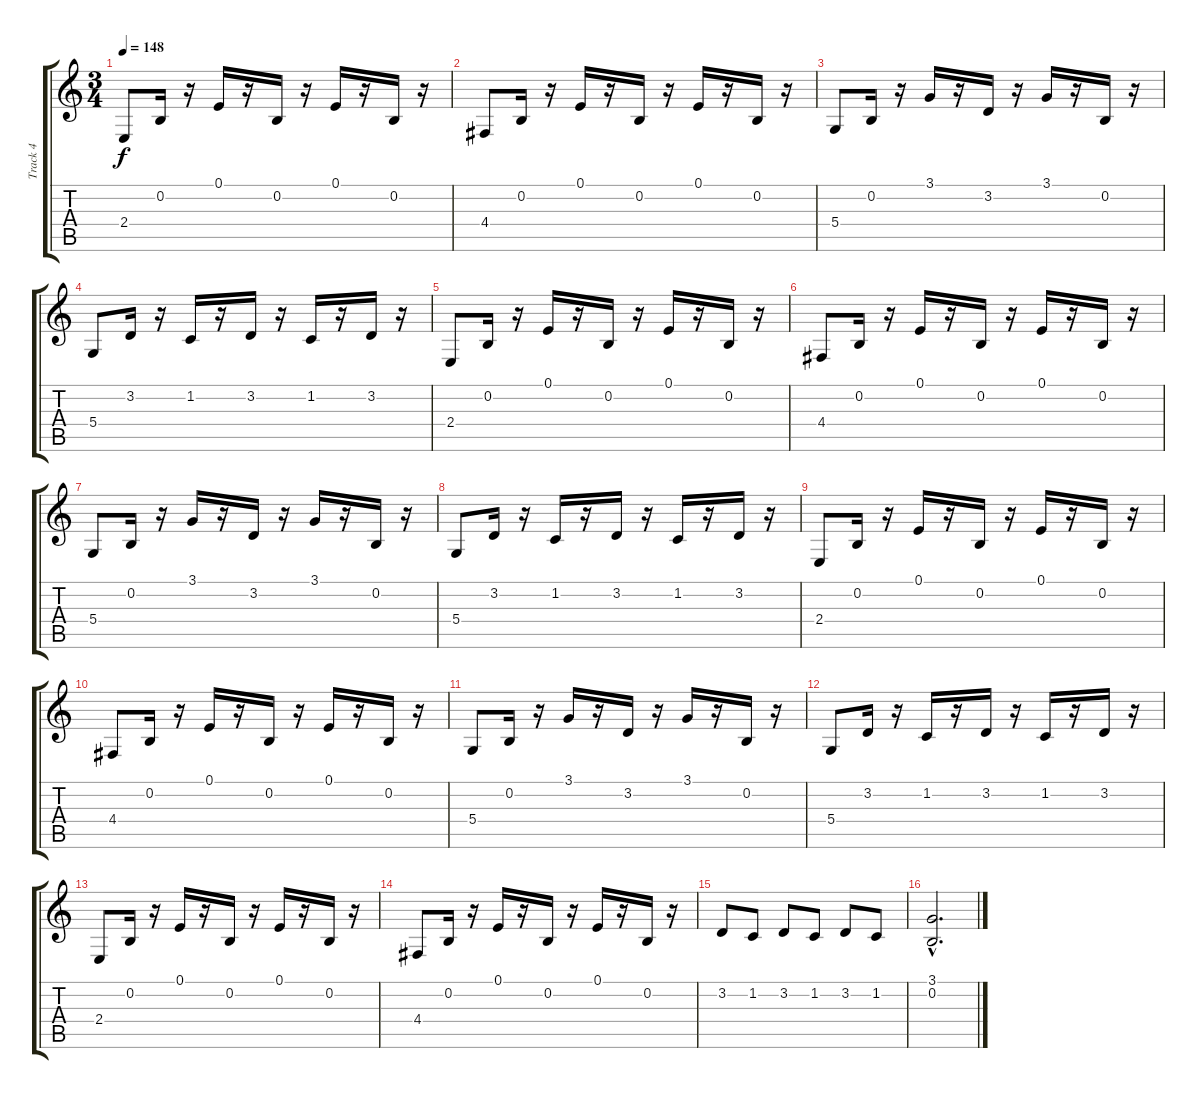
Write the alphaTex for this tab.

\track ("Track 4" "Track 4") {instrument viola}
\staff {score tabs}
\tuning (E4 B3 G3 D3 A2 E2) {hide}
\ts (3 4)
\tempo 148
\clef g2
\ks c
2.4.8{dy f} 0.2.16 r.16 0.1.16 r.16 0.2.16 r.16 0.1.16 r.16 0.2.16 r.16 |
4.4.8 0.2.16 r.16 0.1.16 r.16 0.2.16 r.16 0.1.16 r.16 0.2.16 r.16 |
5.4.8 0.2.16 r.16 3.1.16 r.16 3.2.16 r.16 3.1.16 r.16 0.2.16 r.16 |
5.4.8 3.2.16 r.16 1.2.16 r.16 3.2.16 r.16 1.2.16 r.16 3.2.16 r.16 |
2.4.8 0.2.16 r.16 0.1.16 r.16 0.2.16 r.16 0.1.16 r.16 0.2.16 r.16 |
4.4.8 0.2.16 r.16 0.1.16 r.16 0.2.16 r.16 0.1.16 r.16 0.2.16 r.16 |
5.4.8 0.2.16 r.16 3.1.16 r.16 3.2.16 r.16 3.1.16 r.16 0.2.16 r.16 |
5.4.8 3.2.16 r.16 1.2.16 r.16 3.2.16 r.16 1.2.16 r.16 3.2.16 r.16 |
2.4.8 0.2.16 r.16 0.1.16 r.16 0.2.16 r.16 0.1.16 r.16 0.2.16 r.16 |
4.4.8 0.2.16 r.16 0.1.16 r.16 0.2.16 r.16 0.1.16 r.16 0.2.16 r.16 |
5.4.8 0.2.16 r.16 3.1.16 r.16 3.2.16 r.16 3.1.16 r.16 0.2.16 r.16 |
5.4.8 3.2.16 r.16 1.2.16 r.16 3.2.16 r.16 1.2.16 r.16 3.2.16 r.16 |
2.4.8 0.2.16 r.16 0.1.16 r.16 0.2.16 r.16 0.1.16 r.16 0.2.16 r.16 |
4.4.8 0.2.16 r.16 0.1.16 r.16 0.2.16 r.16 0.1.16 r.16 0.2.16 r.16 |
3.2.8 1.2.8 3.2.8 1.2.8 3.2.8 1.2.8 |
(3.1{hac} 0.2{hac}).2{d}
